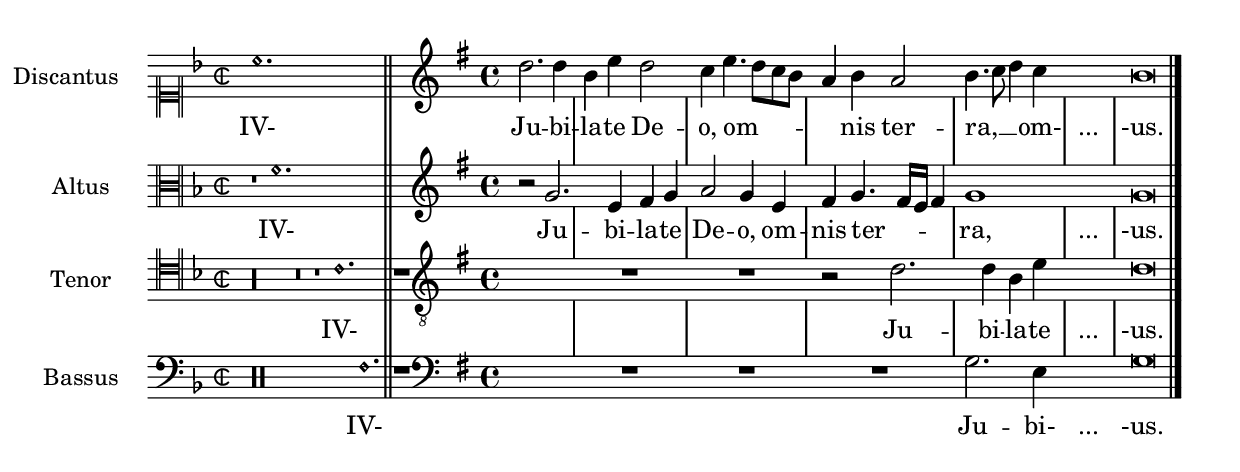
%% Do not edit this file; it is automatically
%% generated from LSR http://lsr.dsi.unimi.it
%% This file is in the public domain.
\version "2.12.2"

\header {
  lsrtags = "ancient-notation, template"

%% Translation of GIT committish: a874fda3641c9e02f61be5c41b215b8304b8ed00
  texidoces = "
Al transcribir música mensural, es útil un «incipit» al compienzo
de la pieza para indicar la tonalidad y el tempo
originales. Aunque los músicos actuales están acostumbrados a las
barras de compás para reconocer con más facilidad los patrones
rítmicos, durante el período de la música mensural aún no se
habíen inventado las líneas divisorias; de hecho, la medida solía
cambiar a cada pocas notas. Como compromiso, a menudo las líneas
divisorias se imprimen entre los pentagramas en vez de hacerlo
encima de ellos.

"
  doctitlees = "Plantilla de notación de música antigua (transcripción moderna de música mensural)"


%% Translation of GIT committish: 0a868be38a775ecb1ef935b079000cebbc64de40
  texidocde = "
Bei der Transkription von Mensuralmusik ist es oft erwünscht, ein
Incipit an den Anfang des Stückes zu stellen, damit klar ist, wie
Tempo und Schlüssel in der Originalnotation gesetzt waren. Während
heutzutage Musiker an Taktlinien gewöhnt sind, um Rhythmen schneller
zu erkennen, wurden diese in der Mensuralmusik nicht verwendet.
Tatsächlich ändern sich die Rhythmen auch oft alle paar Noten. Als
ein Kompromiss werden die Notenlinien nicht auf dem System, sondern
zwischen den Systemen geschrieben.
"

doctitlede = "Vorlage für Alte Notation -- moderne Transkription von Mensuralmusik"


%% Translation of GIT committish: bdfe3dc8175a2d7e9ea0800b5b04cfb68fe58a7a
  texidocfr = "
Lorsque l'on transcrit de la musique mensurale, un @emph{incipit} permet
d'indiquer la tonalité et le tempo d'origine.  Si les musiciens sont de
nos jours habitués aux barres de mesures qui présentent la structure
rythmique d'une œuvre, elles n'étaient pas en vigueur à l'époque où ces
pièces ont été composées, d'autant plus que la @qq{métrique} pouvait
changer au fil des notes.  Un compromis consiste à imprimer des barres
entre les portées plutôt que sur chacune d'elles.

"
  doctitlefr = "Exemples de notation ancienne -- transcription moderne de musique mensurale"

  texidoc = "
When transcribing mensural music, an incipit at the beginning of the
piece is useful to indicate the original key and tempo. While today
musicians are used to bar lines in order to faster recognize rhythmic
patterns, bar lines were not yet invented during the period of mensural
music; in fact, the meter often changed after every few notes. As a
compromise, bar lines are often printed between the staves rather than
on the staves.

"
  doctitle = "Ancient notation template -- modern transcription of mensural music"
} % begin verbatim

global = {
  \set Score.skipBars = ##t

  % incipit
  \once \override Score.SystemStartBracket #'transparent = ##t
  \override Score.SpacingSpanner #'spacing-increment = #1.0 % tight spacing
  \key f \major
  \time 2/2
  \once \override Staff.TimeSignature #'style = #'neomensural
  \override Voice.NoteHead #'style = #'neomensural
  \override Voice.Rest #'style = #'neomensural
  \set Staff.printKeyCancellation = ##f
  \cadenzaOn % turn off bar lines
  \skip 1*10
  \once \override Staff.BarLine #'transparent = ##f
  \bar "||"
  \skip 1*1 % need this extra \skip such that clef change comes
            % after bar line
  \bar ""

  % main
  \revert Score.SpacingSpanner #'spacing-increment % CHECK: no effect?
  \cadenzaOff % turn bar lines on again
  \once \override Staff.Clef #'full-size-change = ##t
  \set Staff.forceClef = ##t
  \key g \major
  \time 4/4
  \override Voice.NoteHead #'style = #'default
  \override Voice.Rest #'style = #'default

  % FIXME: setting printKeyCancellation back to #t must not
  % occur in the first bar after the incipit.  Dto. for forceClef.
  % Therefore, we need an extra \skip.
  \skip 1*1
  \set Staff.printKeyCancellation = ##t
  \set Staff.forceClef = ##f

  \skip 1*7 % the actual music

  % let finis bar go through all staves
  \override Staff.BarLine #'transparent = ##f

  % finis bar
  \bar "|."
}

discantusNotes = {
  \transpose c' c'' {
    \set Staff.instrumentName = #"Discantus  "

    % incipit
    \clef "neomensural-c1"
    c'1. s2   % two bars
    \skip 1*8 % eight bars
    \skip 1*1 % one bar

    % main
    \clef "treble"
    d'2. d'4 |
    b e' d'2 |
    c'4 e'4.( d'8 c' b |
    a4) b a2 |
    b4.( c'8 d'4) c'4 |
    \once \override NoteHead #'transparent = ##t c'1 |
    b\breve |
  }
}

discantusLyrics = \lyricmode {
  % incipit
  IV-

  % main
  Ju -- bi -- |
  la -- te De -- |
  o, om --
  nis ter -- |
  ra, __ om- |
  "..." |
  -us. |
}

altusNotes = {
  \transpose c' c'' {
    \set Staff.instrumentName = #"Altus  "

    % incipit
    \clef "neomensural-c3"
    r1        % one bar
    f1. s2    % two bars
    \skip 1*7 % seven bars
    \skip 1*1 % one bar

    % main
    \clef "treble"
    r2 g2. e4 fis g | % two bars
    a2 g4 e |
    fis g4.( fis16 e fis4) |
    g1 |
    \once \override NoteHead #'transparent = ##t g1 |
    g\breve |
  }
}

altusLyrics = \lyricmode {
  % incipit
  IV-

  % main
  Ju -- bi -- la -- te | % two bars
  De -- o, om -- |
  nis ter -- ra, |
  "..." |
  -us. |
}

tenorNotes = {
  \transpose c' c' {
    \set Staff.instrumentName = #"Tenor  "

    % incipit
    \clef "neomensural-c4"
    r\longa   % four bars
    r\breve   % two bars
    r1        % one bar
    c'1. s2   % two bars
    \skip 1*1 % one bar
    \skip 1*1 % one bar

    % main
    \clef "treble_8"
    R1 |
    R1 |
    R1 |
    r2 d'2. d'4 b e' | % two bars
    \once \override NoteHead #'transparent = ##t e'1 |
    d'\breve |
  }
}

tenorLyrics = \lyricmode {
  % incipit
  IV-

  % main
  Ju -- bi -- la -- te | % two bars
  "..." |
  -us. |
}

bassusNotes = {
  \transpose c' c' {
    \set Staff.instrumentName = #"Bassus  "

    % incipit
    \clef "bass"
    r\maxima  % eight bars
    f1. s2    % two bars
    \skip 1*1 % one bar

    % main
    \clef "bass"
    R1 |
    R1 |
    R1 |
    R1 |
    g2. e4 |
    \once \override NoteHead #'transparent = ##t e1 |
    g\breve |
  }
}

bassusLyrics = \lyricmode {
  % incipit
  IV-

  % main
  Ju -- bi- |
  "..." |
  -us. |
}

\score {
  \new StaffGroup = choirStaff <<
    \new Voice =
      "discantusNotes" << \global \discantusNotes >>
    \new Lyrics =
      "discantusLyrics" \lyricsto discantusNotes { \discantusLyrics }
    \new Voice =
      "altusNotes" << \global \altusNotes >>
    \new Lyrics =
      "altusLyrics" \lyricsto altusNotes { \altusLyrics }
    \new Voice =
      "tenorNotes" << \global \tenorNotes >>
    \new Lyrics =
      "tenorLyrics" \lyricsto tenorNotes { \tenorLyrics }
    \new Voice =
      "bassusNotes" << \global \bassusNotes >>
    \new Lyrics =
      "bassusLyrics" \lyricsto bassusNotes { \bassusLyrics }
  >>
  \layout {
    \context {
      \Score

      % no bars in staves
      \override BarLine #'transparent = ##t

      % incipit should not start with a start delimiter
      \remove "System_start_delimiter_engraver"
    }
    \context {
      \Voice

      % no slurs
      \override Slur #'transparent = ##t

      % Comment in the below "\remove" command to allow line
      % breaking also at those barlines where a note overlaps
      % into the next bar.  The command is commented out in this
      % short example score, but especially for large scores, you
      % will typically yield better line breaking and thus improve
      % overall spacing if you comment in the following command.
      %\remove "Forbid_line_break_engraver"
    }
  }
}




